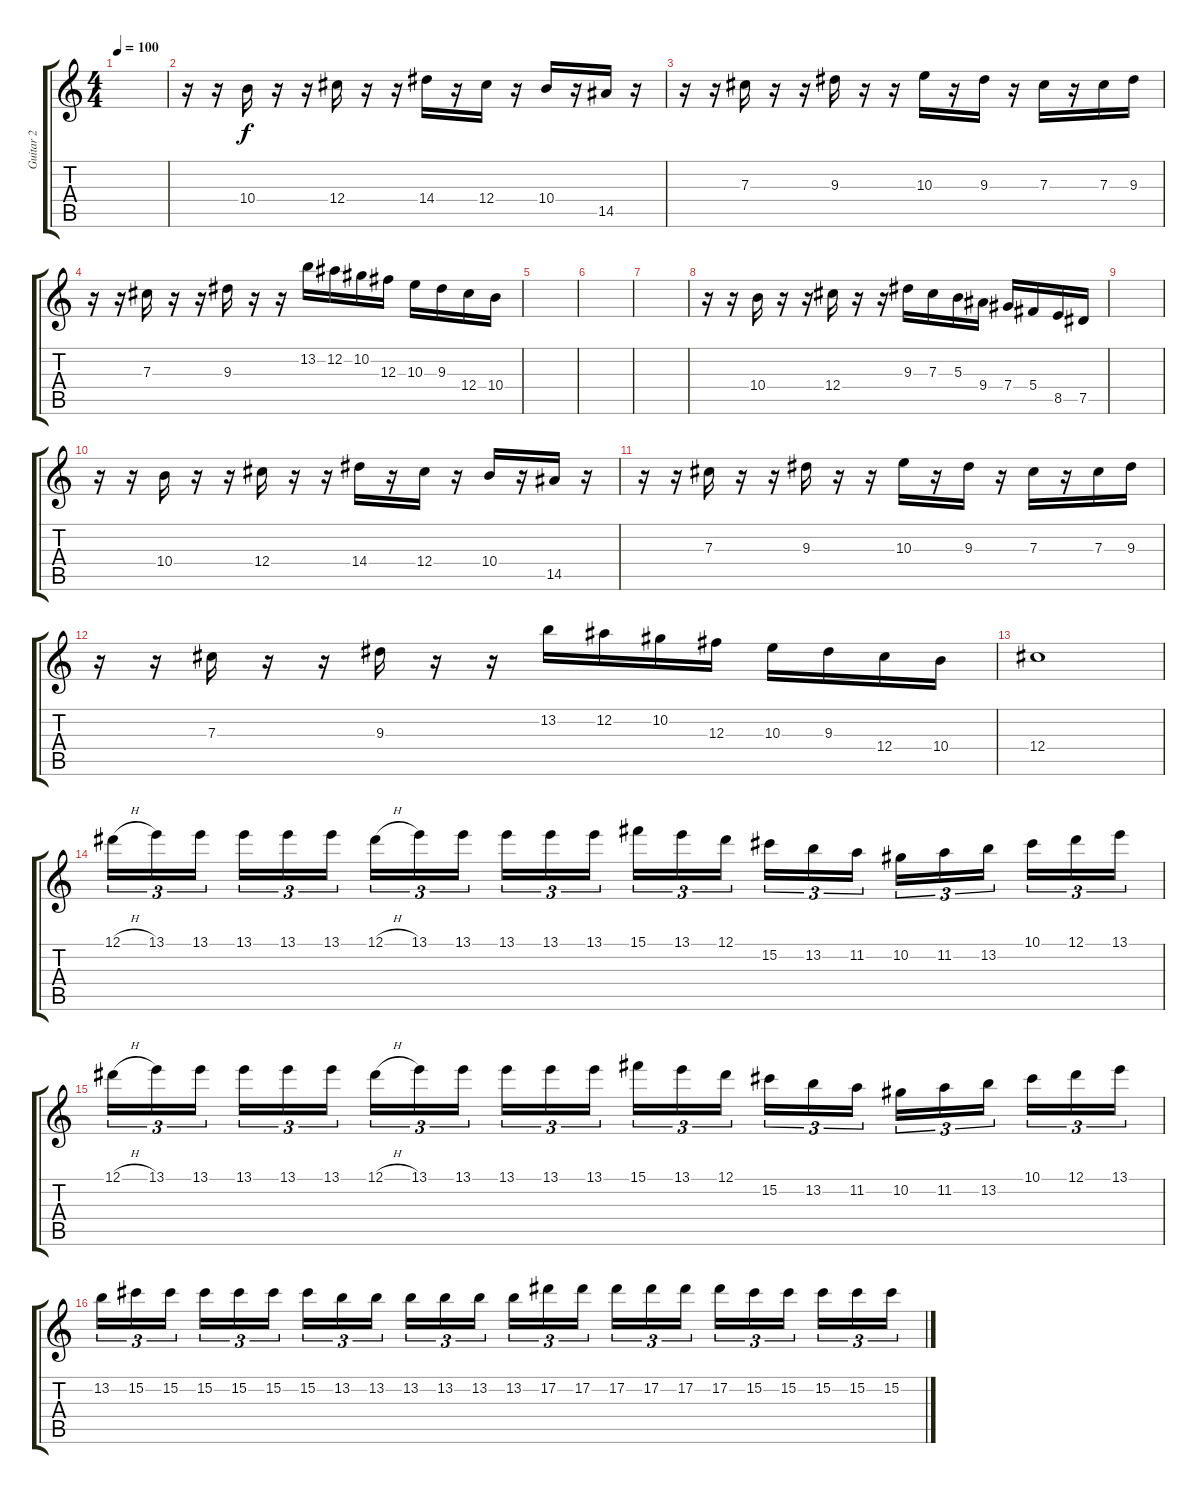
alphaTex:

\track ("Guitar 2" "Guitar 2") {instrument distortionguitar}
\staff {score tabs}
\tuning (Eb4 Bb3 Gb3 Db3 Ab2 Eb2) {hide}
\ts (4 4)
\tempo 100
\clef g2
\ks c
|
r.16 r.16 10.4.16 r.16 r.16 12.4.16 r.16 r.16 14.4.16 r.16 12.4.16 r.16 10.4.16 r.16 14.5.16 r.16 |
r.16 r.16 7.3.16 r.16 r.16 9.3.16 r.16 r.16 10.3.16 r.16 9.3.16 r.16 7.3.16 r.16 7.3.16 9.3.16 |
r.16 r.16 7.3.16 r.16 r.16 9.3.16 r.16 r.16 13.2.16 12.2.16 10.2.16 12.3.16 10.3.16 9.3.16 12.4.16 10.4.16 |
|
|
|
r.16 r.16 10.4.16 r.16 r.16 12.4.16 r.16 r.16 9.3.16 7.3.16 5.3.16 9.4.16 7.4.16 5.4.16 8.5.16 7.5.16 |
|
r.16 r.16 10.4.16 r.16 r.16 12.4.16 r.16 r.16 14.4.16 r.16 12.4.16 r.16 10.4.16 r.16 14.5.16 r.16 |
r.16 r.16 7.3.16 r.16 r.16 9.3.16 r.16 r.16 10.3.16 r.16 9.3.16 r.16 7.3.16 r.16 7.3.16 9.3.16 |
r.16 r.16 7.3.16 r.16 r.16 9.3.16 r.16 r.16 13.2.16 12.2.16 10.2.16 12.3.16 10.3.16 9.3.16 12.4.16 10.4.16 |
12.4.1 |
12.1{h}.16{tu (3 2)} 13.1.16{tu (3 2)} 13.1.16{tu (3 2)} 13.1.16{tu (3 2)} 13.1.16{tu (3 2)} 13.1.16{tu (3 2)} 12.1{h}.16{tu (3 2)} 13.1.16{tu (3 2)} 13.1.16{tu (3 2)} 13.1.16{tu (3 2)} 13.1.16{tu (3 2)} 13.1.16{tu (3 2)} 15.1.16{tu (3 2)} 13.1.16{tu (3 2)} 12.1.16{tu (3 2)} 15.2.16{tu (3 2)} 13.2.16{tu (3 2)} 11.2.16{tu (3 2)} 10.2.16{tu (3 2)} 11.2.16{tu (3 2)} 13.2.16{tu (3 2)} 10.1.16{tu (3 2)} 12.1.16{tu (3 2)} 13.1.16{tu (3 2)} |
12.1{h}.16{tu (3 2)} 13.1.16{tu (3 2)} 13.1.16{tu (3 2)} 13.1.16{tu (3 2)} 13.1.16{tu (3 2)} 13.1.16{tu (3 2)} 12.1{h}.16{tu (3 2)} 13.1.16{tu (3 2)} 13.1.16{tu (3 2)} 13.1.16{tu (3 2)} 13.1.16{tu (3 2)} 13.1.16{tu (3 2)} 15.1.16{tu (3 2)} 13.1.16{tu (3 2)} 12.1.16{tu (3 2)} 15.2.16{tu (3 2)} 13.2.16{tu (3 2)} 11.2.16{tu (3 2)} 10.2.16{tu (3 2)} 11.2.16{tu (3 2)} 13.2.16{tu (3 2)} 10.1.16{tu (3 2)} 12.1.16{tu (3 2)} 13.1.16{tu (3 2)} |
13.2.16{tu (3 2)} 15.2.16{tu (3 2)} 15.2.16{tu (3 2)} 15.2.16{tu (3 2)} 15.2.16{tu (3 2)} 15.2.16{tu (3 2)} 15.2.16{tu (3 2)} 13.2.16{tu (3 2)} 13.2.16{tu (3 2)} 13.2.16{tu (3 2)} 13.2.16{tu (3 2)} 13.2.16{tu (3 2)} 13.2.16{tu (3 2)} 17.2.16{tu (3 2)} 17.2.16{tu (3 2)} 17.2.16{tu (3 2)} 17.2.16{tu (3 2)} 17.2.16{tu (3 2)} 17.2.16{tu (3 2)} 15.2.16{tu (3 2)} 15.2.16{tu (3 2)} 15.2.16{tu (3 2)} 15.2.16{tu (3 2)} 15.2.16{tu (3 2)}
